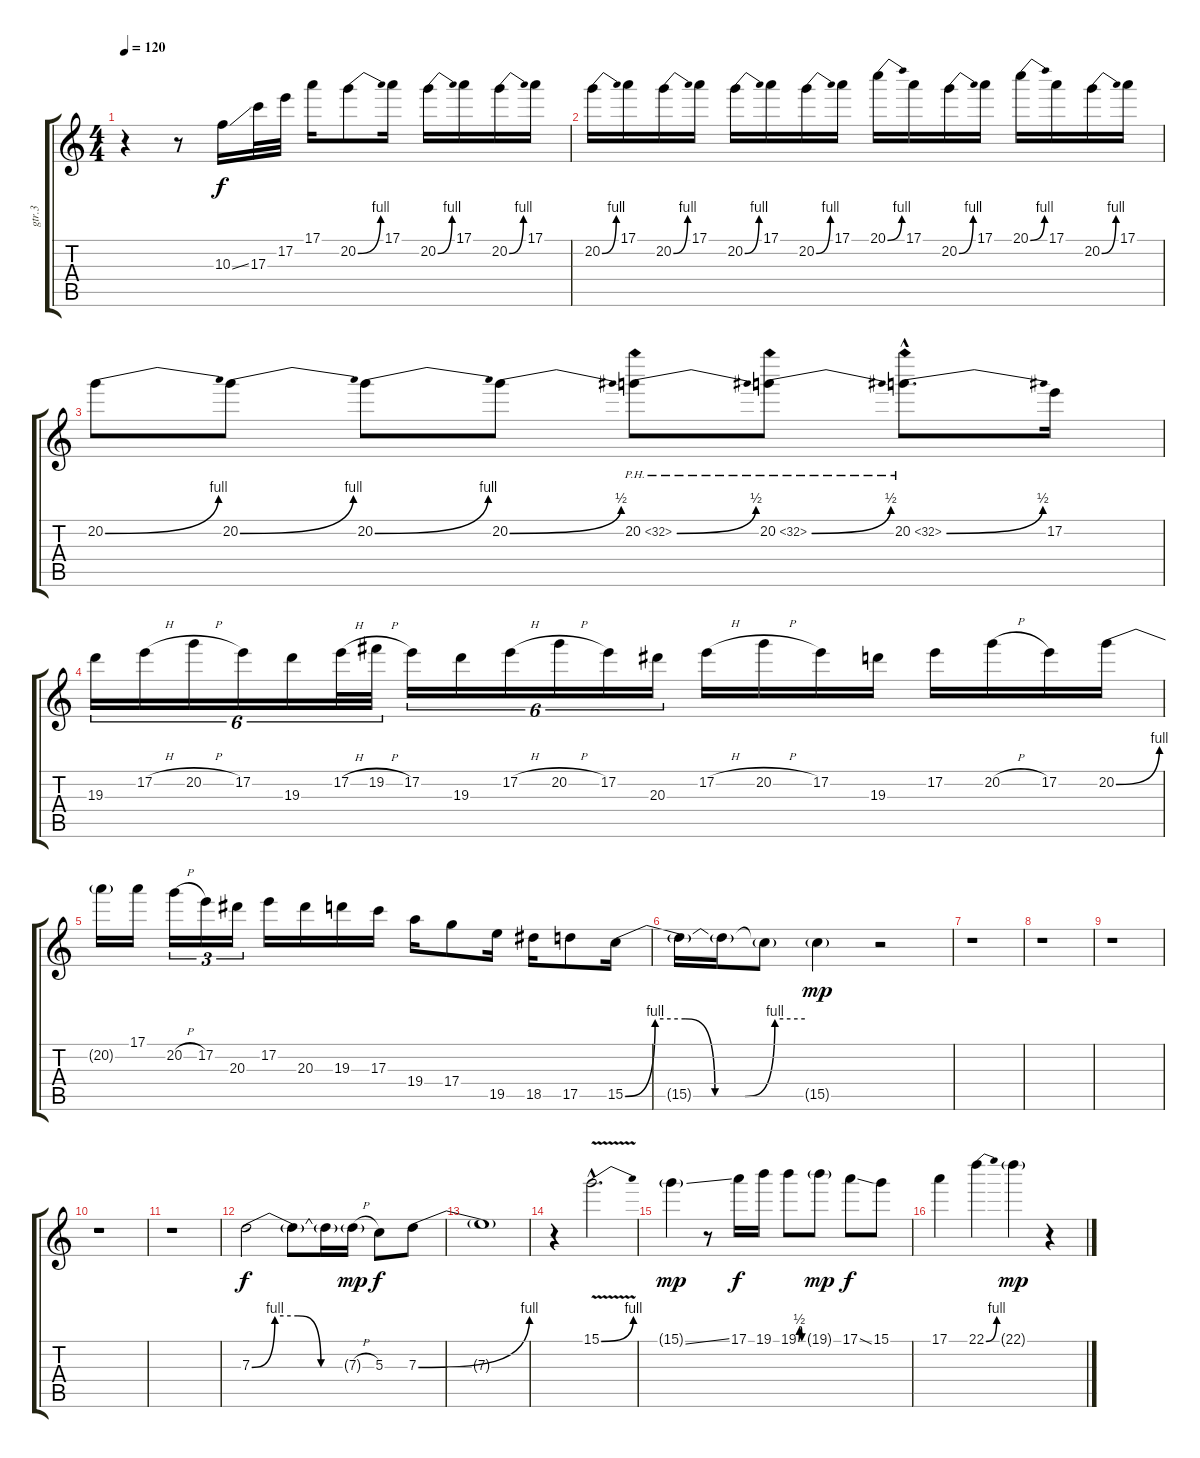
\track ("gtr.3" "gtr.3") {instrument distortionguitar}
\staff {score tabs}
\tuning (E4 B3 G3 D3 A2 E2) {hide}
\ts (4 4)
\tempo 120
\clef g2
\ks c
r.4{dy mp} r.8 10.3{ss}.16{dy f} 17.3.32 17.2.32 17.1.16 20.2{be (bend 0 0 60 4)}.8 17.1.16 20.2{be (bend 0 0 60 4)}.16 17.1.16 20.2{be (bend 0 0 60 4)}.16 17.1.16 |
20.2{be (bend 0 0 60 4)}.16 17.1.16 20.2{be (bend 0 0 60 4)}.16 17.1.16 20.2{be (bend 0 0 60 4)}.16 17.1.16 20.2{be (bend 0 0 60 4)}.16 17.1.16 20.1{be (bend 0 0 60 4)}.16 17.1.16 20.2{be (bend 0 0 60 4)}.16 17.1.16 20.1{be (bend 0 0 60 4)}.16 17.1.16 20.2{be (bend 0 0 60 4)}.16 17.1.16 |
20.2{be (bend 0 0 60 4)}.8 20.2{be (bend 0 0 60 4)}.8 20.2{be (bend 0 0 60 4)}.8 20.2{be (bend 0 0 60 2)}.8 20.2{be (bend 0 0 60 2) ph 12}.8 20.2{be (bend 0 0 60 2) ph 12}.8 20.2{be (bend 0 0 60 2) ph 12 hac}.8{d} 17.2.16 |
19.3.16{tu (6 4)} 17.2{h}.16{tu (6 4)} 20.2{h}.16{tu (6 4)} 17.2.16{tu (6 4)} 19.3.16{tu (6 4)} 17.2{h}.32{tu (6 4)} 19.2{h}.32{tu (6 4)} 17.2.16{tu (6 4)} 19.3.16{tu (6 4)} 17.2{h}.16{tu (6 4)} 20.2{h}.16{tu (6 4)} 17.2.16{tu (6 4)} 20.3.16{tu (6 4)} 17.2{h}.16 20.2{h}.16 17.2.16 19.3.16 17.2.16 20.2{h}.16 17.2.16 20.2{be (bend 0 0 60 4)}.16 |
20.2{t}.16 17.1.16 20.2{h}.16{tu (3 2)} 17.2.16{tu (3 2)} 20.3.16{tu (3 2)} 17.2.16 20.3.16 19.3.16 17.3.16 19.4.16 17.4.8 19.5.16 18.5.16 17.5.8 15.5{be (custom 0 0 10 4 20 4 30 0 40 0 50 4 60 4)}.16 |
15.5{t}.16 15.5{t}.16 15.5{t}.8 15.5{g}.4{dy mp} r.2 |
r.1 |
r.1 |
r.1 |
r.1 |
r.1 |
7.3{be (custom 0 0 15 4 30 4 45 0 60 0)}.2{dy f} 7.3{t}.8 7.3{t}.16 7.3{h g}.16{dy mp} 5.3.8{dy f} 7.3{be (bend 0 0 60 4)}.8 |
7.3{t}.1 |
r.4 15.1{be (bend 0 0 60 4) v hac}.2{d} |
15.1{ss g}.4{dy mp} r.8 17.1.16{dy f} 19.1.16 19.1{be (custom 0 0 15 2 30 2 45 0 60 0)}.8 19.1{g}.8{dy mp} 17.1{ss}.8{dy f} 15.1.8 |
17.1.4 22.1{be (bend 0 0 60 4)}.4 22.1{g}.4{dy mp} r.4
